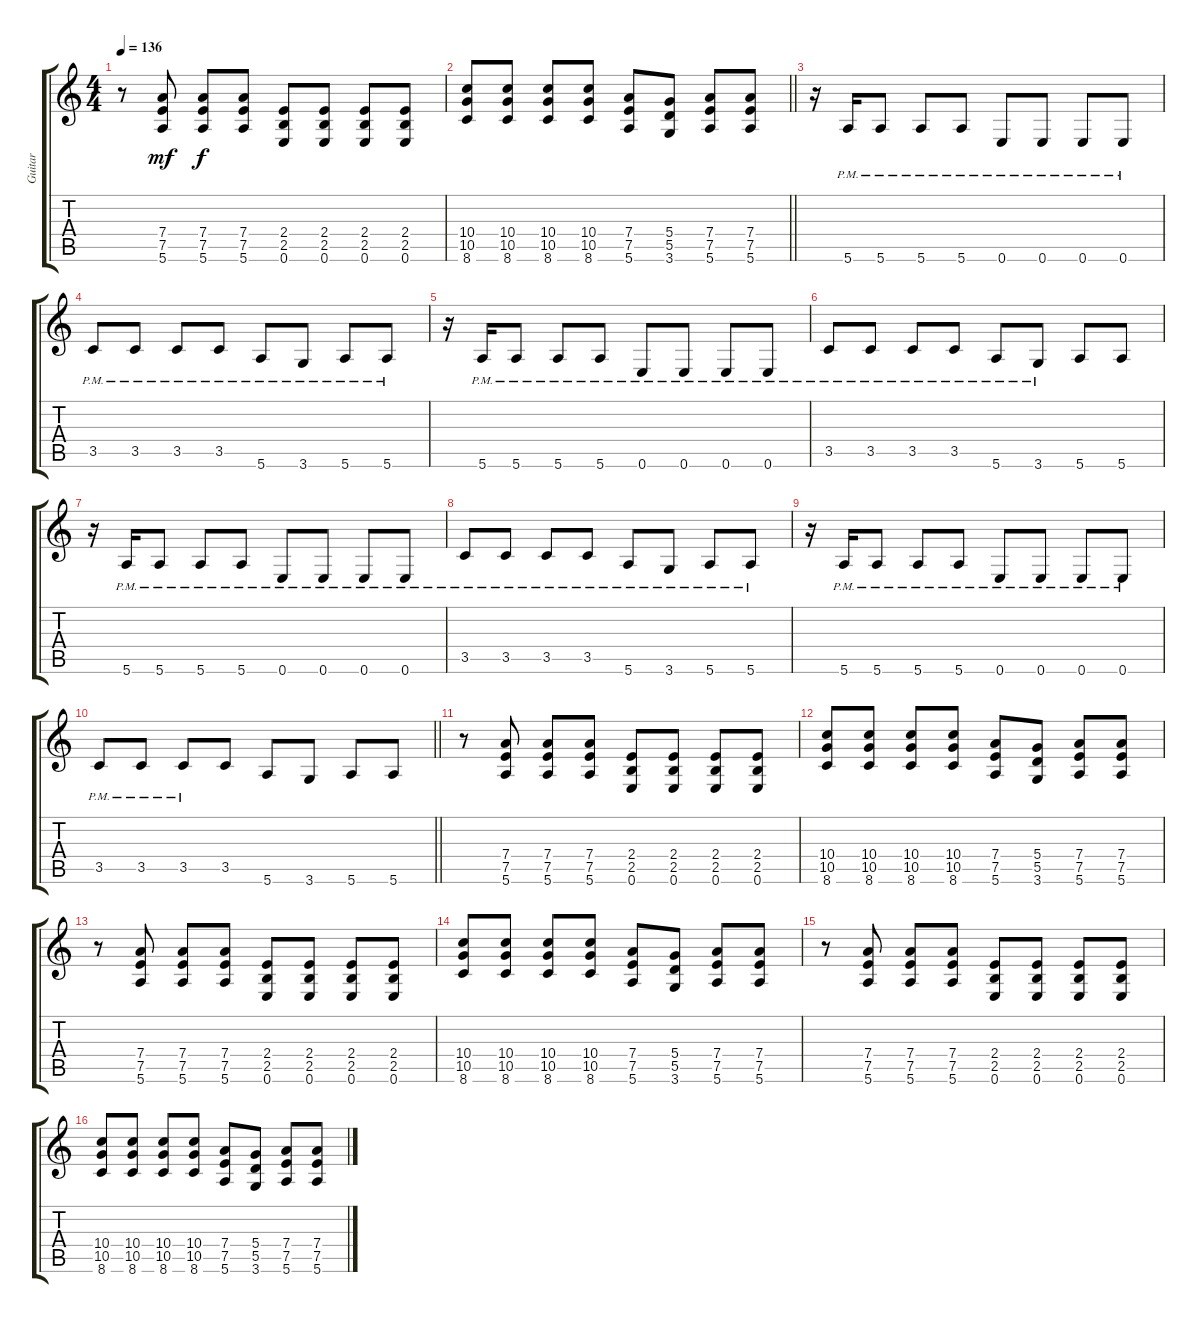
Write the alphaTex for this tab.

\track ("Guitar" "Guitar") {instrument overdrivenguitar}
\staff {score tabs}
\tuning (E4 B3 G3 D3 A2 E2) {hide}
\ts (4 4)
\tempo 136
\clef g2
\ks c
r.8{dy f} (7.4 7.5 5.6).8{dy mf} (7.4 7.5 5.6).8{dy f} (7.4 7.5 5.6).8 (2.4 2.5 0.6).8 (2.4 2.5 0.6).8 (2.4 2.5 0.6).8 (2.4 2.5 0.6).8 |
\barLineRight lightlight
(10.4 10.5 8.6).8 (10.4 10.5 8.6).8 (10.4 10.5 8.6).8 (10.4 10.5 8.6).8 (7.4 7.5 5.6).8 (5.4 5.5 3.6).8 (7.4 7.5 5.6).8 (7.4 7.5 5.6).8 |
\section ("" "")
r.16 5.6{pm}.16 5.6{pm}.8 5.6{pm}.8 5.6{pm}.8 0.6{pm}.8 0.6{pm}.8 0.6{pm}.8 0.6{pm}.8 |
3.5{pm}.8 3.5{pm}.8 3.5{pm}.8 3.5{pm}.8 5.6{pm}.8 3.6{pm}.8 5.6{pm}.8 5.6{pm}.8 |
r.16 5.6{pm}.16 5.6{pm}.8 5.6{pm}.8 5.6{pm}.8 0.6{pm}.8 0.6{pm}.8 0.6{pm}.8 0.6{pm}.8 |
3.5{pm}.8 3.5{pm}.8 3.5{pm}.8 3.5{pm}.8 5.6{pm}.8 3.6{pm}.8 5.6.8 5.6.8 |
r.16 5.6{pm}.16 5.6{pm}.8 5.6{pm}.8 5.6{pm}.8 0.6{pm}.8 0.6{pm}.8 0.6{pm}.8 0.6{pm}.8 |
3.5{pm}.8 3.5{pm}.8 3.5{pm}.8 3.5{pm}.8 5.6{pm}.8 3.6{pm}.8 5.6{pm}.8 5.6{pm}.8 |
r.16 5.6{pm}.16 5.6{pm}.8 5.6{pm}.8 5.6{pm}.8 0.6{pm}.8 0.6{pm}.8 0.6{pm}.8 0.6{pm}.8 |
\barLineRight lightlight
3.5{pm}.8 3.5{pm}.8 3.5{pm}.8 3.5.8 5.6.8 3.6.8 5.6.8 5.6.8 |
\section ("" "")
r.8 (7.4 7.5 5.6).8 (7.4 7.5 5.6).8 (7.4 7.5 5.6).8 (2.4 2.5 0.6).8 (2.4 2.5 0.6).8 (2.4 2.5 0.6).8 (2.4 2.5 0.6).8 |
(10.4 10.5 8.6).8 (10.4 10.5 8.6).8 (10.4 10.5 8.6).8 (10.4 10.5 8.6).8 (7.4 7.5 5.6).8 (5.4 5.5 3.6).8 (7.4 7.5 5.6).8 (7.4 7.5 5.6).8 |
r.8 (7.4 7.5 5.6).8 (7.4 7.5 5.6).8 (7.4 7.5 5.6).8 (2.4 2.5 0.6).8 (2.4 2.5 0.6).8 (2.4 2.5 0.6).8 (2.4 2.5 0.6).8 |
(10.4 10.5 8.6).8 (10.4 10.5 8.6).8 (10.4 10.5 8.6).8 (10.4 10.5 8.6).8 (7.4 7.5 5.6).8 (5.4 5.5 3.6).8 (7.4 7.5 5.6).8 (7.4 7.5 5.6).8 |
r.8 (7.4 7.5 5.6).8 (7.4 7.5 5.6).8 (7.4 7.5 5.6).8 (2.4 2.5 0.6).8 (2.4 2.5 0.6).8 (2.4 2.5 0.6).8 (2.4 2.5 0.6).8 |
(10.4 10.5 8.6).8 (10.4 10.5 8.6).8 (10.4 10.5 8.6).8 (10.4 10.5 8.6).8 (7.4 7.5 5.6).8 (5.4 5.5 3.6).8 (7.4 7.5 5.6).8 (7.4 7.5 5.6).8
